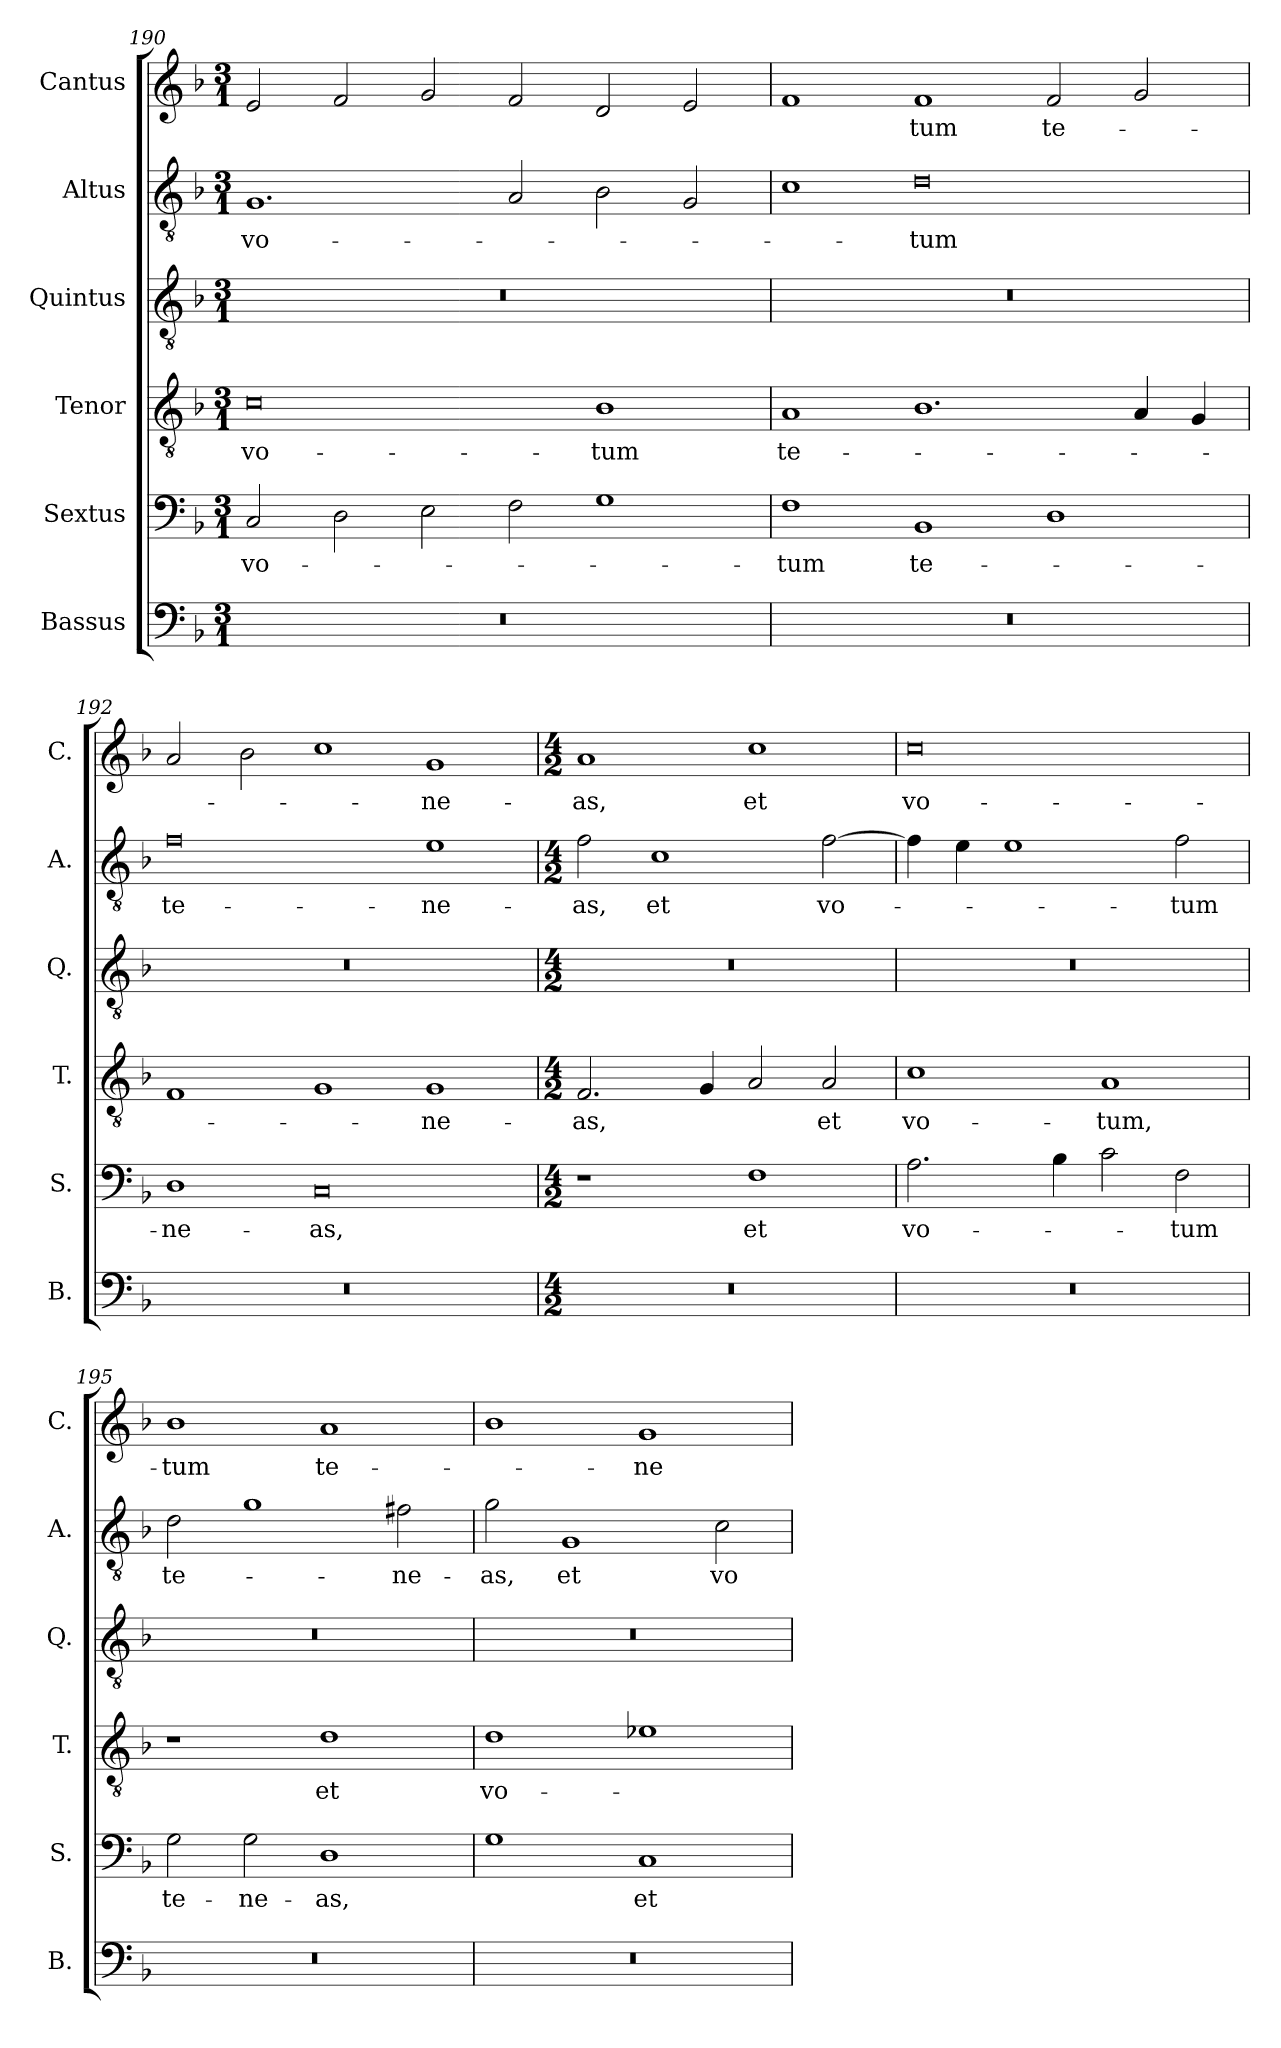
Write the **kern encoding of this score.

**kern	**kern	**text	**kern	**text	**kern	**kern	**text	**kern	**text
*part6	*part5	*part5	*part4	*part4	*part3	*part2	*part2	*part1	*part1
*staff6	*staff5	*staff5	*staff4	*staff4	*staff3	*staff2	*staff2	*staff1	*staff1
*I"Bassus	*I"Sextus	*	*I"Tenor	*	*I"Quintus	*I"Altus	*	*I"Cantus	*
*I'B.	*I'S.	*	*I'T.	*	*I'Q.	*I'A.	*	*I'C.	*
*clefF4	*clefF4	*	*clefGv2	*	*clefGv2	*clefGv2	*	*clefG2	*
*k[b-]	*k[b-]	*	*k[b-]	*	*k[b-]	*k[b-]	*	*k[b-]	*
*F:	*F:	*	*F:	*	*F:	*F:	*	*F:	*
*M3/1	*M3/1	*	*M3/1	*	*M3/1	*M3/1	*	*M3/1	*
=190	=190	=190	=190	=190	=190	=190	=190	=190	=190
0.r	2C/	vo-	0c	vo-	0.r	1.G	vo-	2e/	.
.	2D\	.	.	.	.	.	.	2f/	.
.	2E\	.	.	.	.	.	.	2g/	.
.	2F\	.	.	.	.	2A/	.	2f/	.
.	1G	.	1B-	-tum	.	2B-\	.	2d/	.
.	.	.	.	.	.	2G/	.	2e/	.
=191	=191	=191	=191	=191	=191	=191	=191	=191	=191
0.r	1F	-tum	1A	te-	0.r	1c	.	1f	.
.	1BB-	te-	1.B-	.	.	0d	-tum	1f	-tum
.	1D	.	.	.	.	.	.	2f/	te-
.	.	.	4A/	.	.	.	.	2g/	.
.	.	.	4G/	.	.	.	.	.	.
=192	=192	=192	=192	=192	=192	=192	=192	=192	=192
0.r	1D	-ne-	1F	.	0.r	0f	te-	2a/	.
.	.	.	.	.	.	.	.	2b-\	.
.	0C	-as,	1G	.	.	.	.	1cc	.
.	.	.	1G	-ne-	.	1e	-ne-	1g	-ne-
=193	=193	=193	=193	=193	=193	=193	=193	=193	=193
*M4/2	*M4/2	*	*M4/2	*	*M4/2	*M4/2	*	*M4/2	*
0r	1r	.	2.F/	-as,	0r	2f\	-as,	1a	-as,
.	.	.	.	.	.	1c	et	.	.
.	.	.	4G/	.	.	.	.	.	.
.	1F	et	2A/	.	.	.	.	1cc	et
.	.	.	2A/	et	.	[2f\	vo-	.	.
!!LO:LB:g=z
=194	=194	=194	=194	=194	=194	=194	=194	=194	=194
0r	2.A\	vo-	1c	vo-	0r	4f\]	.	0cc	vo-
.	.	.	.	.	.	4e\	.	.	.
.	.	.	.	.	.	1e	.	.	.
.	4B-\	.	.	.	.	.	.	.	.
.	2c\	.	1A	-tum,	.	.	.	.	.
.	2F\	-tum	.	.	.	2f\	-tum	.	.
=195	=195	=195	=195	=195	=195	=195	=195	=195	=195
0r	2G\	te-	1r	.	0r	2d\	te-	1b-	-tum
.	2G\	-ne-	.	.	.	1g	.	.	.
.	1D	-as,	1d	et	.	.	.	1a	te-
.	.	.	.	.	.	2f#X\	-ne-	.	.
=196	=196	=196	=196	=196	=196	=196	=196	=196	=196
0r	1G	.	1d	vo-	0r	2g\	-as,	1b-	.
.	.	.	.	.	.	1G	et	.	.
.	1C	et	1e-X	.	.	.	.	1g	-ne-
.	.	.	.	.	.	2c\	vo-	.	.
=	=	=	=	=	=	=	=	=	=
*-	*-	*-	*-	*-	*-	*-	*-	*-	*-
